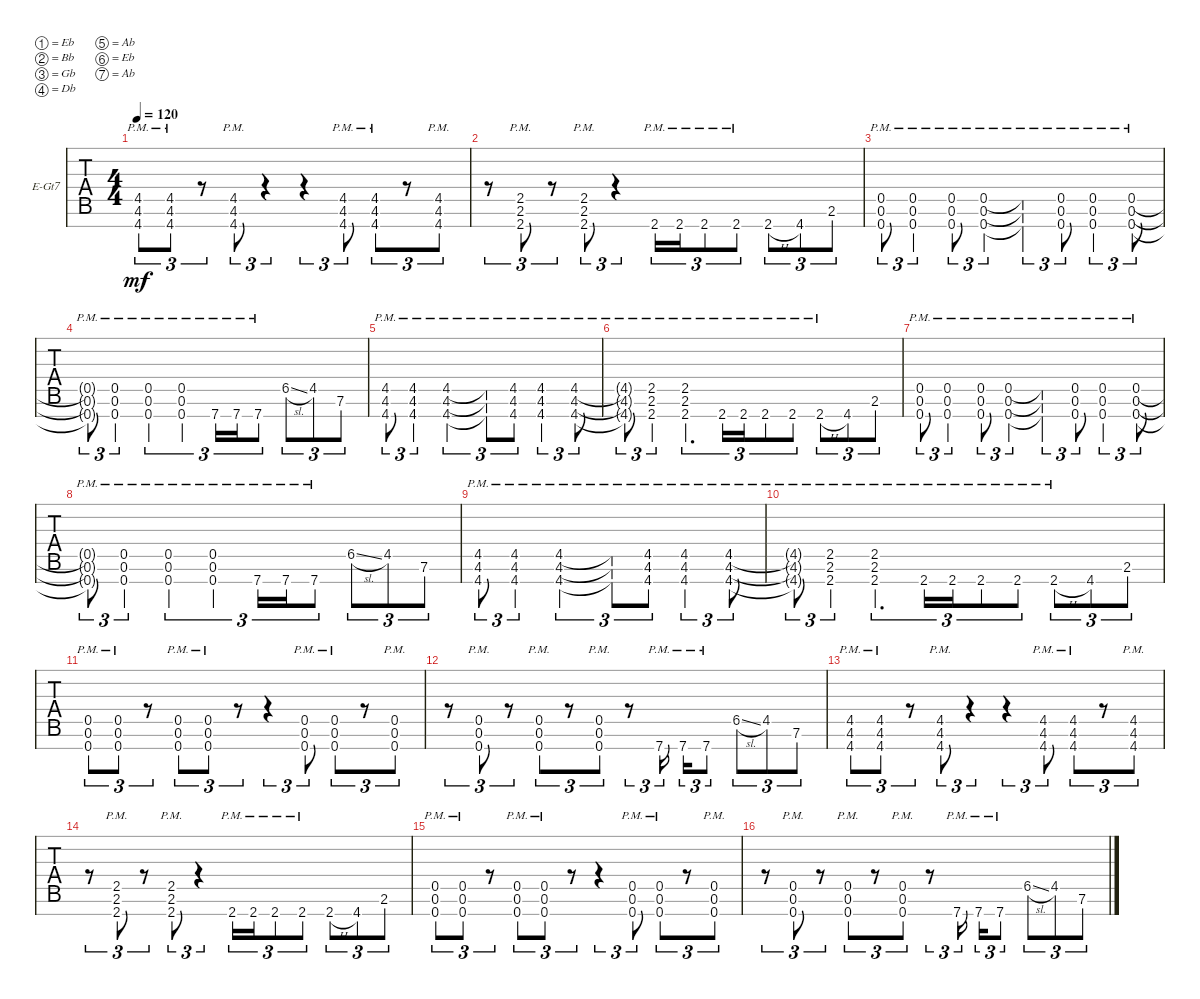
\defaultSystemsLayout 4
\bracketExtendMode groupsimilarinstruments
\firstSystemTrackNameOrientation horizontal
\otherSystemsTrackNameOrientation horizontal
\track ("Lukas" "E-Gt7") {instrument distortionguitar}
\staff {tabs}
\tuning (Eb4 Bb3 Gb3 Db3 Ab2 Eb2 Ab1)
\ts (4 4)
\tempo 120
\clef g2
\ks c
(4.5{pm} 4.6{pm} 4.7{pm}).8{tu (3 2) dy mf} (4.5{pm} 4.6{pm} 4.7{pm}).8{tu (3 2)} r.8{tu (3 2)} (4.5{pm} 4.6{pm} 4.7{pm}).8{tu (3 2)} r.4{tu (3 2)} r.4{tu (3 2)} (4.5{pm} 4.6{pm} 4.7{pm}).8{tu (3 2)} (4.5{pm} 4.6{pm} 4.7{pm}).8{tu (3 2)} r.8{tu (3 2)} (4.5{pm} 4.6{pm} 4.7{pm}).8{tu (3 2)} |
r.8{tu (3 2)} (2.5{pm} 2.6{pm} 2.7{pm}).8{tu (3 2)} r.8{tu (3 2)} (2.5{pm} 2.6{pm} 2.7{pm}).8{tu (3 2)} r.4{tu (3 2)} 2.7{pm}.16{tu (3 2)} 2.7{pm}.16{tu (3 2)} 2.7{pm}.8{tu (3 2)} 2.7{pm}.8{tu (3 2)} 2.7{h}.8{tu (3 2)} 4.7.8{tu (3 2)} 2.6.8{tu (3 2)} |
(0.7{pm} 0.6{pm} 0.5{pm}).8{tu (3 2)} (0.7{ten pm} 0.6{pm} 0.5{pm}).4{tu (3 2)} (0.7{pm} 0.6{pm} 0.5{pm}).8{tu (3 2)} (0.7{ten pm} 0.6{pm} 0.5{pm}).4{tu (3 2)} (0.7{pm t} 0.6{pm t} 0.5{pm t}).4{tu (3 2)} (0.7{pm} 0.6{pm} 0.5{pm}).8{tu (3 2)} (0.7{ten pm} 0.6{pm} 0.5{pm}).4{tu (3 2)} (0.7{pm} 0.6{pm} 0.5{pm}).8{tu (3 2)} |
(0.7{pm t} 0.6{pm t} 0.5{pm t}).8{tu (3 2)} (0.7{pm} 0.6{pm} 0.5{pm}).4{tu (3 2)} (0.7{pm} 0.6{pm} 0.5{pm}).4{tu (3 2)} (0.7{pm} 0.6{pm} 0.5{pm}).4{tu (3 2)} 7.7{pm}.16{tu (3 2)} 7.7{pm}.16{tu (3 2)} 7.7{pm}.8{tu (3 2)} 6.5{sl}.8{tu (3 2)} 4.5.8{tu (3 2)} 7.6.8{tu (3 2)} |
(4.7{pm} 4.6{pm} 4.5{pm}).8{tu (3 2)} (4.7{pm} 4.6{pm} 4.5{pm}).4{tu (3 2)} (4.7{pm} 4.6{pm} 4.5{pm}).2{tu (3 2)} (4.7{pm t} 4.6{pm t} 4.5{pm t}).8{tu (3 2)} (4.7{pm} 4.6{pm} 4.5{pm}).8{tu (3 2)} (4.7{pm} 4.6{pm} 4.5{pm}).4{tu (3 2)} (4.7{pm} 4.6{pm} 4.5{pm}).8{tu (3 2)} |
(4.7{pm t} 4.6{pm t} 4.5{pm t}).8{tu (3 2)} (2.7{pm} 2.6{pm} 2.5{pm}).4{tu (3 2)} (2.7{pm} 2.6{pm} 2.5{pm}).4{d tu (3 2)} 2.7{pm}.16{tu (3 2)} 2.7{pm}.16{tu (3 2)} 2.7{pm}.8{tu (3 2)} 2.7{pm}.8{tu (3 2)} 2.7{h pm}.8{tu (3 2)} 4.7.8{tu (3 2)} 2.6.8{tu (3 2)} |
(0.7{pm} 0.6{pm} 0.5{pm}).8{tu (3 2)} (0.7{ten pm} 0.6{pm} 0.5{pm}).4{tu (3 2)} (0.7{pm} 0.6{pm} 0.5{pm}).8{tu (3 2)} (0.7{ten pm} 0.6{pm} 0.5{pm}).4{tu (3 2)} (0.7{pm t} 0.6{pm t} 0.5{pm t}).4{tu (3 2)} (0.7{pm} 0.6{pm} 0.5{pm}).8{tu (3 2)} (0.7{ten pm} 0.6{pm} 0.5{pm}).4{tu (3 2)} (0.7{pm} 0.6{pm} 0.5{pm}).8{tu (3 2)} |
(0.7{pm t} 0.6{pm t} 0.5{pm t}).8{tu (3 2)} (0.7{pm} 0.6{pm} 0.5{pm}).4{tu (3 2)} (0.7{pm} 0.6{pm} 0.5{pm}).4{tu (3 2)} (0.7{pm} 0.6{pm} 0.5{pm}).4{tu (3 2)} 7.7{pm}.16{tu (3 2)} 7.7{pm}.16{tu (3 2)} 7.7{pm}.8{tu (3 2)} 6.5{sl}.8{tu (3 2)} 4.5.8{tu (3 2)} 7.6.8{tu (3 2)} |
(4.7{pm} 4.6{pm} 4.5{pm}).8{tu (3 2)} (4.7{pm} 4.6{pm} 4.5{pm}).4{tu (3 2)} (4.7{pm} 4.6{pm} 4.5{pm}).2{tu (3 2)} (4.7{pm t} 4.6{pm t} 4.5{pm t}).8{tu (3 2)} (4.7{pm} 4.6{pm} 4.5{pm}).8{tu (3 2)} (4.7{pm} 4.6{pm} 4.5{pm}).4{tu (3 2)} (4.7{pm} 4.6{pm} 4.5{pm}).8{tu (3 2)} |
(4.7{pm t} 4.6{pm t} 4.5{pm t}).8{tu (3 2)} (2.7{pm} 2.6{pm} 2.5{pm}).4{tu (3 2)} (2.7{pm} 2.6{pm} 2.5{pm}).4{d tu (3 2)} 2.7{pm}.16{tu (3 2)} 2.7{pm}.16{tu (3 2)} 2.7{pm}.8{tu (3 2)} 2.7{pm}.8{tu (3 2)} 2.7{h pm}.8{tu (3 2)} 4.7.8{tu (3 2)} 2.6.8{tu (3 2)} |
(0.5{pm} 0.6{pm} 0.7{pm}).8{tu (3 2)} (0.5{pm} 0.6{pm} 0.7{pm}).8{tu (3 2)} r.8{tu (3 2)} (0.5{pm} 0.6{pm} 0.7{pm}).8{tu (3 2)} (0.5{pm} 0.6{pm} 0.7{pm}).8{tu (3 2)} r.8{tu (3 2)} r.4{tu (3 2)} (0.5{pm} 0.6{pm} 0.7{pm}).8{tu (3 2)} (0.5{pm} 0.6{pm} 0.7{pm}).8{tu (3 2)} r.8{tu (3 2)} (0.5{pm} 0.6{pm} 0.7{pm}).8{tu (3 2)} |
r.8{tu (3 2)} (0.5{pm} 0.6{pm} 0.7{pm}).8{tu (3 2)} r.8{tu (3 2)} (0.5{pm} 0.6{pm} 0.7{pm}).8{tu (3 2)} r.8{tu (3 2)} (0.5{pm} 0.6{pm} 0.7{pm}).8{tu (3 2)} r.8{tu (3 2)} 7.7{pm}.16{tu (3 2)} 7.7{pm}.16{tu (3 2)} 7.7{pm}.8{tu (3 2)} 6.5{sl}.8{tu (3 2)} 4.5.8{tu (3 2)} 7.6.8{tu (3 2)} |
(4.5{pm} 4.6{pm} 4.7{pm}).8{tu (3 2)} (4.5{pm} 4.6{pm} 4.7{pm}).8{tu (3 2)} r.8{tu (3 2)} (4.5{pm} 4.6{pm} 4.7{pm}).8{tu (3 2)} r.4{tu (3 2)} r.4{tu (3 2)} (4.5{pm} 4.6{pm} 4.7{pm}).8{tu (3 2)} (4.5{pm} 4.6{pm} 4.7{pm}).8{tu (3 2)} r.8{tu (3 2)} (4.5{pm} 4.6{pm} 4.7{pm}).8{tu (3 2)} |
r.8{tu (3 2)} (2.5{pm} 2.6{pm} 2.7{pm}).8{tu (3 2)} r.8{tu (3 2)} (2.5{pm} 2.6{pm} 2.7{pm}).8{tu (3 2)} r.4{tu (3 2)} 2.7{pm}.16{tu (3 2)} 2.7{pm}.16{tu (3 2)} 2.7{pm}.8{tu (3 2)} 2.7{pm}.8{tu (3 2)} 2.7{h}.8{tu (3 2)} 4.7.8{tu (3 2)} 2.6.8{tu (3 2)} |
(0.5{pm} 0.6{pm} 0.7{pm}).8{tu (3 2)} (0.5{pm} 0.6{pm} 0.7{pm}).8{tu (3 2)} r.8{tu (3 2)} (0.5{pm} 0.6{pm} 0.7{pm}).8{tu (3 2)} (0.5{pm} 0.6{pm} 0.7{pm}).8{tu (3 2)} r.8{tu (3 2)} r.4{tu (3 2)} (0.5{pm} 0.6{pm} 0.7{pm}).8{tu (3 2)} (0.5{pm} 0.6{pm} 0.7{pm}).8{tu (3 2)} r.8{tu (3 2)} (0.5{pm} 0.6{pm} 0.7{pm}).8{tu (3 2)} |
r.8{tu (3 2)} (0.5{pm} 0.6{pm} 0.7{pm}).8{tu (3 2)} r.8{tu (3 2)} (0.5{pm} 0.6{pm} 0.7{pm}).8{tu (3 2)} r.8{tu (3 2)} (0.5{pm} 0.6{pm} 0.7{pm}).8{tu (3 2)} r.8{tu (3 2)} 7.7{pm}.16{tu (3 2)} 7.7{pm}.16{tu (3 2)} 7.7{pm}.8{tu (3 2)} 6.5{sl}.8{tu (3 2)} 4.5.8{tu (3 2)} 7.6.8{tu (3 2)}
